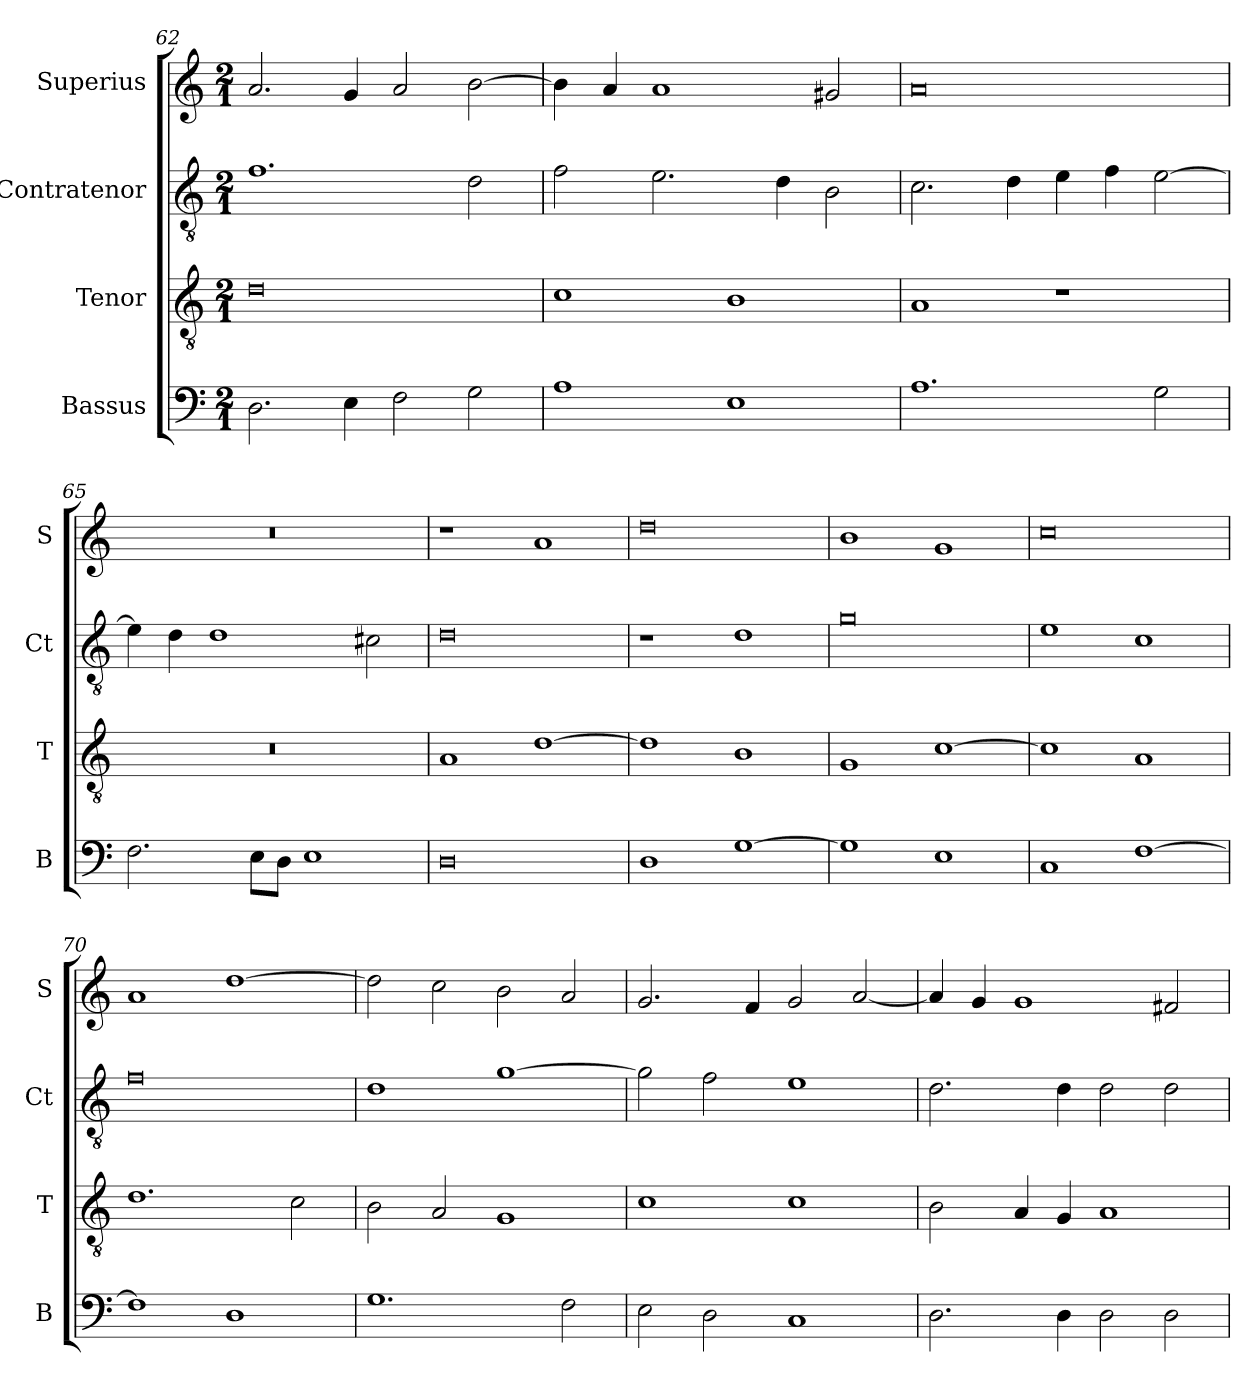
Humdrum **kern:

**kern	**kern	**kern	**kern
*part4	*part3	*part2	*part1
*staff4	*staff3	*staff2	*staff1
*I"Bassus	*I"Tenor	*I"Contratenor	*I"Superius
*I'B	*I'T	*I'Ct	*I'S
*clefF4	*clefGv2	*clefGv2	*clefG2
*k[]	*k[]	*k[]	*k[]
*a:	*a:	*a:	*a:
*M2/1	*M2/1	*M2/1	*M2/1
=62	=62	=62	=62
2.D	0d	1.f	2.a
4E	.	.	4g
2F	.	.	2a
2G	.	2d	[2b
=63	=63	=63	=63
1A	1c	2f	4b]
.	.	.	4a
.	.	2.e	1a
1E	1B	.	.
.	.	4d	.
.	.	2B	2g#X
=64	=64	=64	=64
1.A	1A	2.c	0a
.	.	4d	.
.	1r	4e	.
.	.	4f	.
2G	.	[2e	.
=65	=65	=65	=65
2.F	0r	4e]	0r
.	.	4d	.
.	.	1d	.
8EL	.	.	.
8DJ	.	.	.
1E	.	.	.
.	.	2c#X	.
=66	=66	=66	=66
0D	1A	0d	1r
.	[1d	.	1a
=67	=67	=67	=67
1D	1d]	1r	0dd
[1G	1B	1d	.
=68	=68	=68	=68
1G]	1G	0g	1b
1E	[1c	.	1g
=69	=69	=69	=69
1C	1c]	1e	0cc
[1F	1A	1c	.
=70	=70	=70	=70
1F]	1.d	0f	1a
1D	.	.	[1dd
.	2c	.	.
=71	=71	=71	=71
1.G	2B	1d	2dd]
.	2A	.	2cc
.	1G	[1g	2b
2F	.	.	2a
=72	=72	=72	=72
2E	1c	2g]	2.g
2D	.	2f	.
.	.	.	4f
1C	1c	1e	2g
.	.	.	[2a
=73	=73	=73	=73
2.D	2B	2.d	4a]
.	.	.	4g
.	4A	.	1g
4D	4G	4d	.
2D	1A	2d	.
2D	.	2d	2f#X
=	=	=	=
*-	*-	*-	*-
